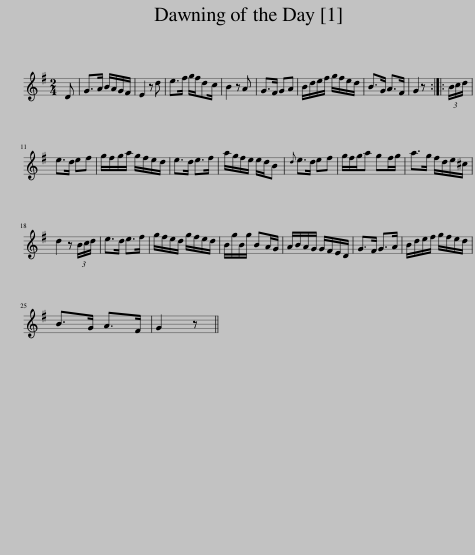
X:1
L:1/8
M:2/4
I:linebreak $
K:G
V:1 treble
V:1
 D | G>A B/A/G/F/ | E2 z d | e>f g/f/dc/ | B2 z A | %5
 G>F GA | B/d/e/f/ g/f/e/d/ | B>G A>F | G2 z :: (3B/c/d/ |$ %10
 e>d ef | g/f/g/a/ g/f/e/d/ | e>d e>f | a/g/f/e/ e/d/B |{d} e>d ef | %15
 g/f/g/a gf/g/ | a>g f/d/e/^c/ |$ d2 z (3B/c/d/ | e>d e>f | g/f/e/d/ g/f/e/d/ | %20
 B/g/B/g/ BA/G/ | A/B/A/G/ G/F/E/D/ | G>F G>A | B/d/e/f/ g/f/e/d/ |$ B>G A>F | %25
 G2 z || %26
